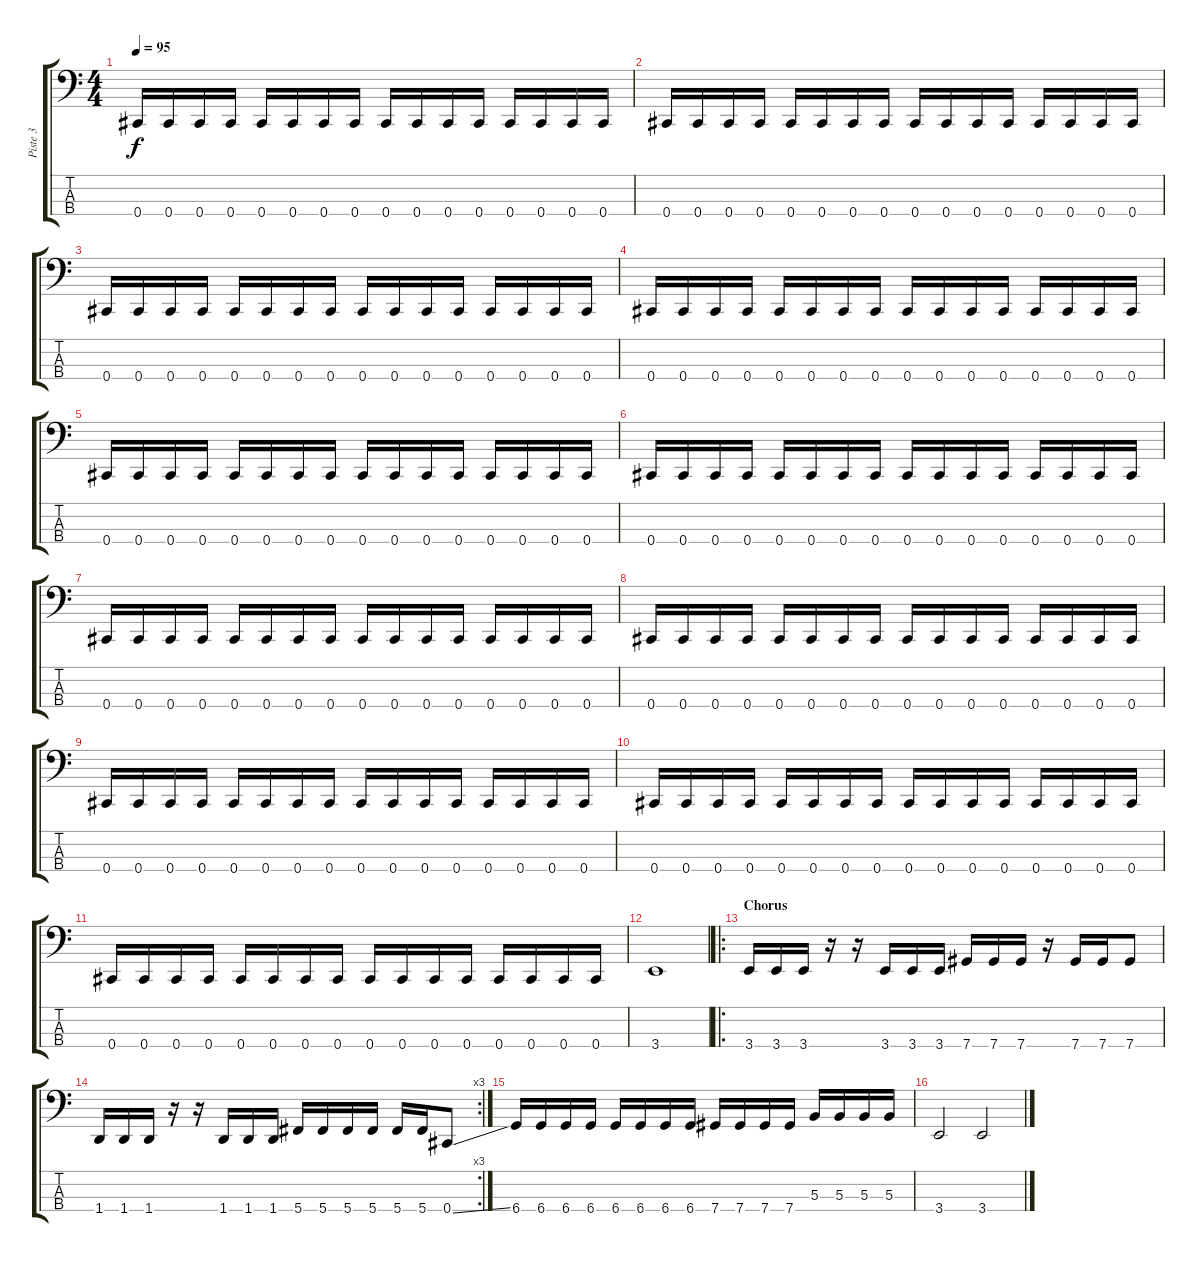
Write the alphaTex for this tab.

\track ("Piste 3" "Piste 3") {instrument electricbassfinger}
\staff {score tabs}
\tuning (E2 B1 Gb1 Db1) {hide}
\ts (4 4)
\tempo 95
\clef f4
\ks c
0.4.16{dy f instrument electricbasspick} 0.4.16 0.4.16 0.4.16 0.4.16 0.4.16 0.4.16 0.4.16 0.4.16 0.4.16 0.4.16 0.4.16 0.4.16 0.4.16 0.4.16 0.4.16 |
0.4.16{instrument electricbasspick} 0.4.16 0.4.16 0.4.16 0.4.16 0.4.16 0.4.16 0.4.16 0.4.16 0.4.16 0.4.16 0.4.16 0.4.16 0.4.16 0.4.16 0.4.16 |
0.4.16{instrument electricbasspick} 0.4.16 0.4.16 0.4.16 0.4.16 0.4.16 0.4.16 0.4.16 0.4.16 0.4.16 0.4.16 0.4.16 0.4.16 0.4.16 0.4.16 0.4.16 |
0.4.16{instrument electricbasspick} 0.4.16 0.4.16 0.4.16 0.4.16 0.4.16 0.4.16 0.4.16 0.4.16 0.4.16 0.4.16 0.4.16 0.4.16 0.4.16 0.4.16 0.4.16 |
0.4.16{instrument electricbasspick} 0.4.16 0.4.16 0.4.16 0.4.16 0.4.16 0.4.16 0.4.16 0.4.16 0.4.16 0.4.16 0.4.16 0.4.16 0.4.16 0.4.16 0.4.16 |
0.4.16{instrument electricbasspick} 0.4.16 0.4.16 0.4.16 0.4.16 0.4.16 0.4.16 0.4.16 0.4.16 0.4.16 0.4.16 0.4.16 0.4.16 0.4.16 0.4.16 0.4.16 |
0.4.16{instrument electricbasspick} 0.4.16 0.4.16 0.4.16 0.4.16 0.4.16 0.4.16 0.4.16 0.4.16 0.4.16 0.4.16 0.4.16 0.4.16 0.4.16 0.4.16 0.4.16 |
0.4.16{instrument electricbasspick} 0.4.16 0.4.16 0.4.16 0.4.16 0.4.16 0.4.16 0.4.16 0.4.16 0.4.16 0.4.16 0.4.16 0.4.16 0.4.16 0.4.16 0.4.16 |
0.4.16{instrument electricbasspick} 0.4.16 0.4.16 0.4.16 0.4.16 0.4.16 0.4.16 0.4.16 0.4.16 0.4.16 0.4.16 0.4.16 0.4.16 0.4.16 0.4.16 0.4.16 |
0.4.16{instrument electricbasspick} 0.4.16 0.4.16 0.4.16 0.4.16 0.4.16 0.4.16 0.4.16 0.4.16 0.4.16 0.4.16 0.4.16 0.4.16 0.4.16 0.4.16 0.4.16 |
0.4.16{instrument electricbasspick} 0.4.16 0.4.16 0.4.16 0.4.16 0.4.16 0.4.16 0.4.16 0.4.16 0.4.16 0.4.16 0.4.16 0.4.16 0.4.16 0.4.16 0.4.16 |
3.4.1{instrument electricbassfinger} |
\ro
\section ("" "Chorus")
3.4.16 3.4.16 3.4.16 r.16 r.16 3.4.16 3.4.16 3.4.16 7.4.16 7.4.16 7.4.16 r.16 7.4.16 7.4.16 7.4.8 |
\rc 3
1.4.16 1.4.16 1.4.16 r.16 r.16 1.4.16 1.4.16 1.4.16 5.4.16 5.4.16 5.4.16 5.4.16 5.4.16 5.4.16 0.4{ss}.8 |
6.4.16 6.4.16 6.4.16 6.4.16 6.4.16 6.4.16 6.4.16 6.4.16 7.4.16 7.4.16 7.4.16 7.4.16 5.3.16 5.3.16 5.3.16 5.3.16 |
3.4.2 3.4.2
